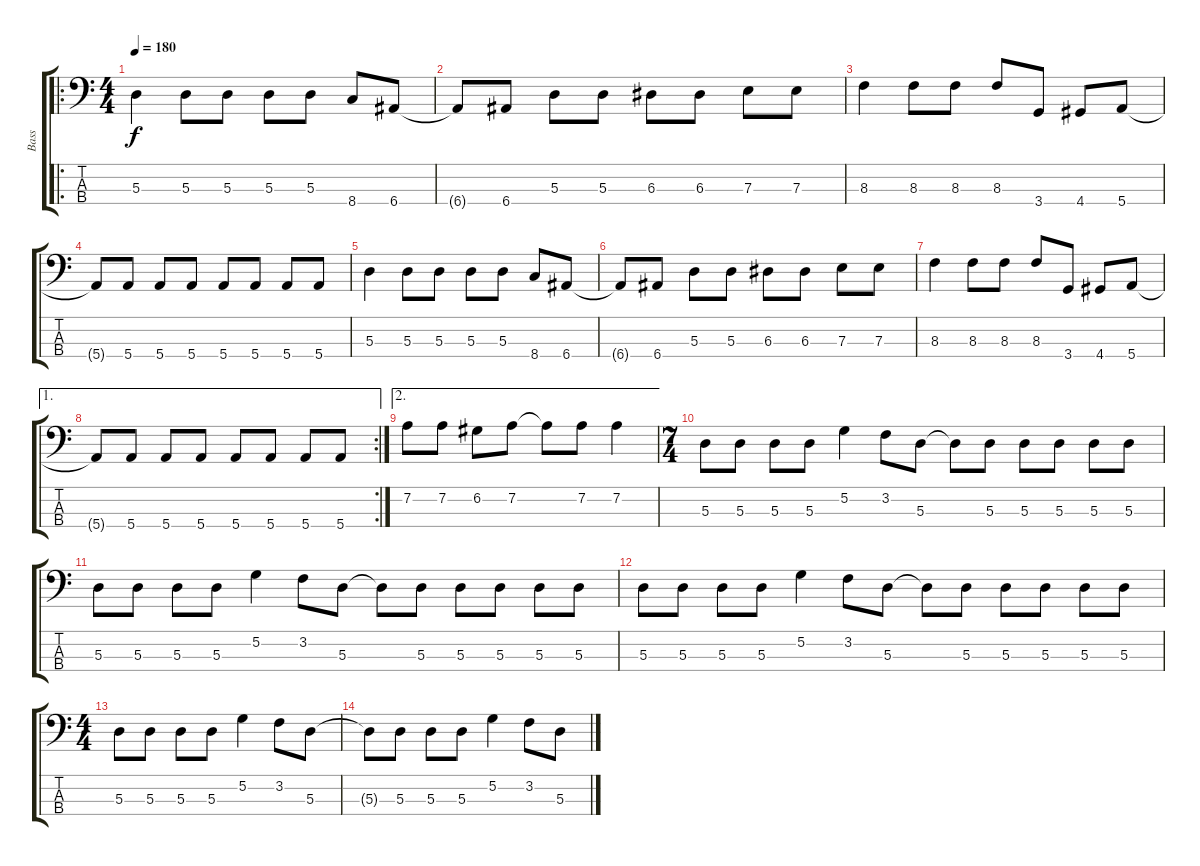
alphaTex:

\track ("Bass" "Bass") {instrument electricbassfinger}
\staff {score tabs}
\tuning (G2 D2 A1 E1) {hide}
\ro
\ts (4 4)
\tempo 180
\clef f4
\ks c
5.3.4{dy f} 5.3.8 5.3.8 5.3.8 5.3.8 8.4.8 6.4.8 |
6.4{t}.8 6.4.8 5.3.8 5.3.8 6.3.8 6.3.8 7.3.8 7.3.8 |
8.3.4 8.3.8 8.3.8 8.3.8 3.4.8 4.4.8 5.4.8 |
5.4{t}.8 5.4.8 5.4.8 5.4.8 5.4.8 5.4.8 5.4.8 5.4.8 |
5.3.4 5.3.8 5.3.8 5.3.8 5.3.8 8.4.8 6.4.8 |
6.4{t}.8 6.4.8 5.3.8 5.3.8 6.3.8 6.3.8 7.3.8 7.3.8 |
8.3.4 8.3.8 8.3.8 8.3.8 3.4.8 4.4.8 5.4.8 |
\ae 1
\rc 2
5.4{t}.8 5.4.8 5.4.8 5.4.8 5.4.8 5.4.8 5.4.8 5.4.8 |
\ae 2
7.2.8 7.2.8 6.2.8 7.2.8 7.2{t}.8 7.2.8 7.2.4 |
\ts (7 4)
5.3.8 5.3.8 5.3.8 5.3.8 5.2.4 3.2.8 5.3.8 5.3{t}.8 5.3.8 5.3.8 5.3.8 5.3.8 5.3.8 |
5.3.8 5.3.8 5.3.8 5.3.8 5.2.4 3.2.8 5.3.8 5.3{t}.8 5.3.8 5.3.8 5.3.8 5.3.8 5.3.8 |
5.3.8 5.3.8 5.3.8 5.3.8 5.2.4 3.2.8 5.3.8 5.3{t}.8 5.3.8 5.3.8 5.3.8 5.3.8 5.3.8 |
\ts (4 4)
5.3.8 5.3.8 5.3.8 5.3.8 5.2.4 3.2.8 5.3.8 |
5.3{t}.8 5.3.8 5.3.8 5.3.8 5.2.4 3.2.8 5.3.8
